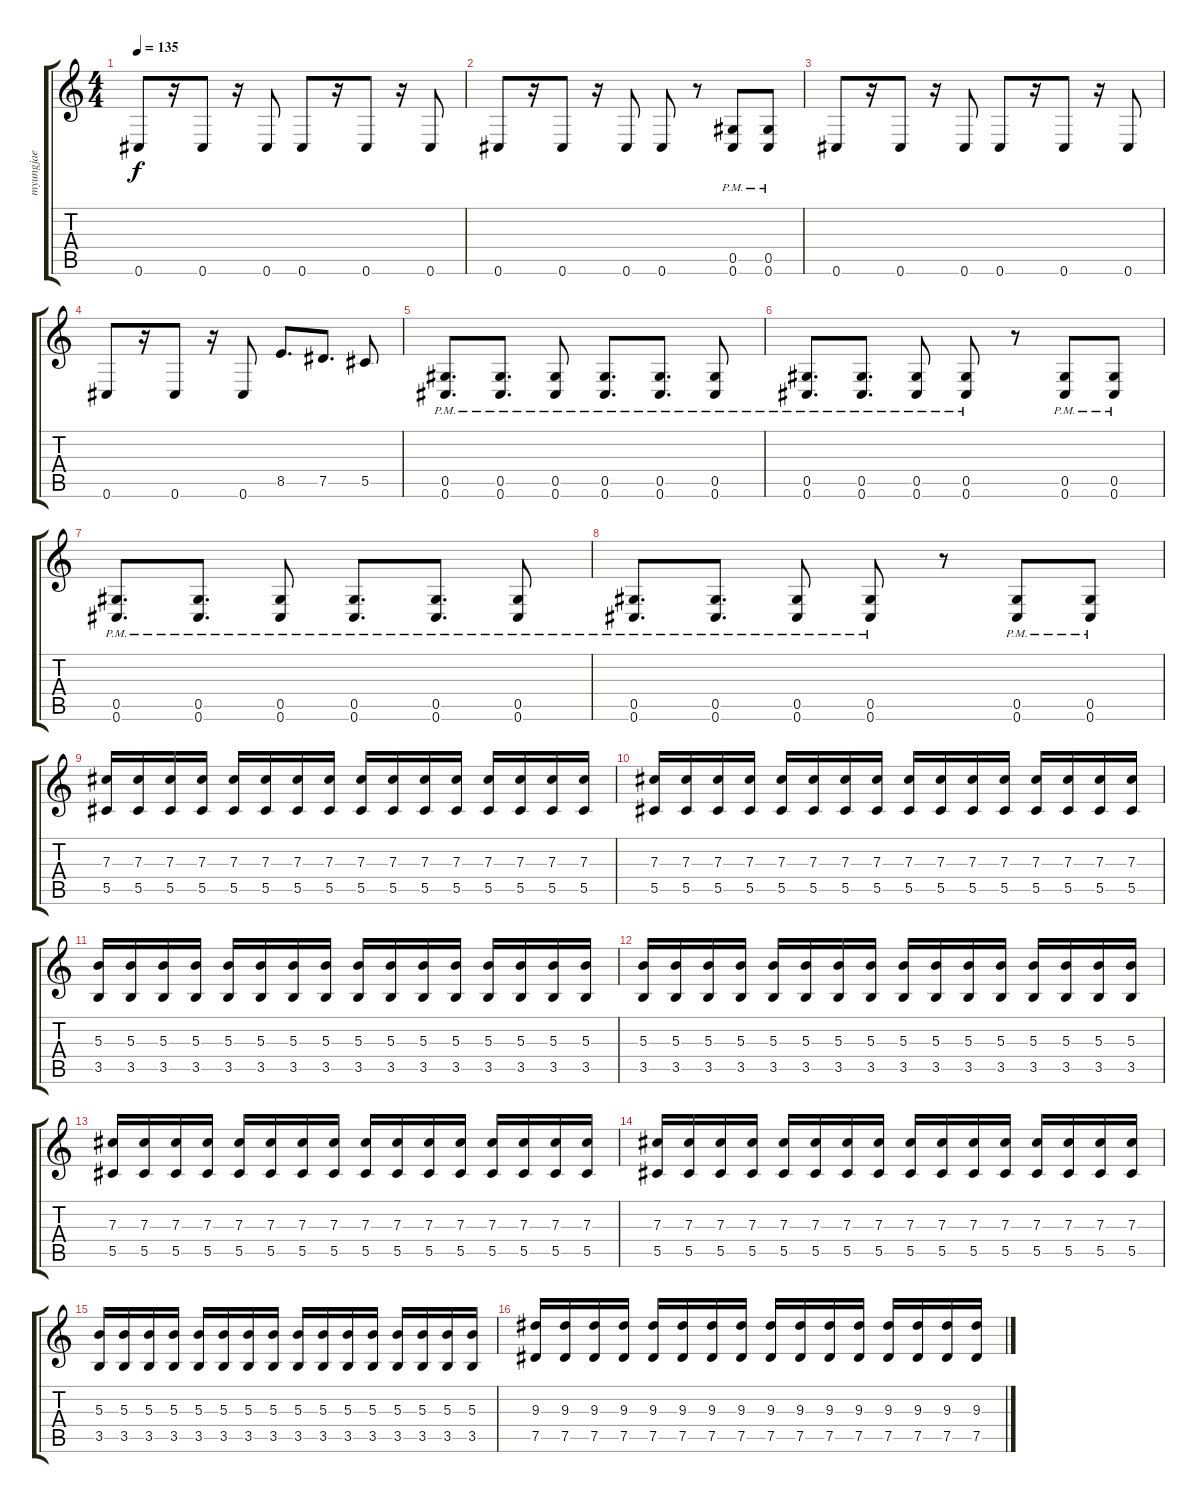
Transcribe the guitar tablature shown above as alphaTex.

\track ("myungjae" "myungjae") {instrument distortionguitar}
\staff {score tabs}
\tuning (Eb4 Bb3 Gb3 Db3 Ab2 Db2) {hide}
\ts (4 4)
\tempo 135
\clef g2
\ks c
0.6.8{dy f} r.16 0.6.8 r.16 0.6.8 0.6.8 r.16 0.6.8 r.16 0.6.8 |
0.6.8 r.16 0.6.8 r.16 0.6.8 0.6.8 r.8 (0.5{pm} 0.6{pm}).8 (0.5{pm} 0.6{pm}).8 |
0.6.8 r.16 0.6.8 r.16 0.6.8 0.6.8 r.16 0.6.8 r.16 0.6.8 |
0.6.8 r.16 0.6.8 r.16 0.6.8 8.5.8{d} 7.5.8{d} 5.5.8 |
(0.5{pm} 0.6{pm}).8{d} (0.5{pm} 0.6{pm}).8{d} (0.5{pm} 0.6{pm}).8 (0.5{pm} 0.6{pm}).8{d} (0.5{pm} 0.6{pm}).8{d} (0.5{pm} 0.6{pm}).8 |
(0.5{pm} 0.6{pm}).8{d} (0.5{pm} 0.6{pm}).8{d} (0.5{pm} 0.6{pm}).8 (0.5{pm} 0.6{pm}).8 r.8 (0.5{pm} 0.6{pm}).8 (0.5{pm} 0.6{pm}).8 |
(0.5{pm} 0.6{pm}).8{d} (0.5{pm} 0.6{pm}).8{d} (0.5{pm} 0.6{pm}).8 (0.5{pm} 0.6{pm}).8{d} (0.5{pm} 0.6{pm}).8{d} (0.5{pm} 0.6{pm}).8 |
(0.5{pm} 0.6{pm}).8{d} (0.5{pm} 0.6{pm}).8{d} (0.5{pm} 0.6{pm}).8 (0.5{pm} 0.6{pm}).8 r.8 (0.5{pm} 0.6{pm}).8 (0.5{pm} 0.6{pm}).8 |
(7.3 5.5).16 (7.3 5.5).16 (7.3 5.5).16 (7.3 5.5).16 (7.3 5.5).16 (7.3 5.5).16 (7.3 5.5).16 (7.3 5.5).16 (7.3 5.5).16 (7.3 5.5).16 (7.3 5.5).16 (7.3 5.5).16 (7.3 5.5).16 (7.3 5.5).16 (7.3 5.5).16 (7.3 5.5).16 |
(7.3 5.5).16 (7.3 5.5).16 (7.3 5.5).16 (7.3 5.5).16 (7.3 5.5).16 (7.3 5.5).16 (7.3 5.5).16 (7.3 5.5).16 (7.3 5.5).16 (7.3 5.5).16 (7.3 5.5).16 (7.3 5.5).16 (7.3 5.5).16 (7.3 5.5).16 (7.3 5.5).16 (7.3 5.5).16 |
(5.3 3.5).16 (5.3 3.5).16 (5.3 3.5).16 (5.3 3.5).16 (5.3 3.5).16 (5.3 3.5).16 (5.3 3.5).16 (5.3 3.5).16 (5.3 3.5).16 (5.3 3.5).16 (5.3 3.5).16 (5.3 3.5).16 (5.3 3.5).16 (5.3 3.5).16 (5.3 3.5).16 (5.3 3.5).16 |
(5.3 3.5).16 (5.3 3.5).16 (5.3 3.5).16 (5.3 3.5).16 (5.3 3.5).16 (5.3 3.5).16 (5.3 3.5).16 (5.3 3.5).16 (5.3 3.5).16 (5.3 3.5).16 (5.3 3.5).16 (5.3 3.5).16 (5.3 3.5).16 (5.3 3.5).16 (5.3 3.5).16 (5.3 3.5).16 |
(7.3 5.5).16 (7.3 5.5).16 (7.3 5.5).16 (7.3 5.5).16 (7.3 5.5).16 (7.3 5.5).16 (7.3 5.5).16 (7.3 5.5).16 (7.3 5.5).16 (7.3 5.5).16 (7.3 5.5).16 (7.3 5.5).16 (7.3 5.5).16 (7.3 5.5).16 (7.3 5.5).16 (7.3 5.5).16 |
(7.3 5.5).16 (7.3 5.5).16 (7.3 5.5).16 (7.3 5.5).16 (7.3 5.5).16 (7.3 5.5).16 (7.3 5.5).16 (7.3 5.5).16 (7.3 5.5).16 (7.3 5.5).16 (7.3 5.5).16 (7.3 5.5).16 (7.3 5.5).16 (7.3 5.5).16 (7.3 5.5).16 (7.3 5.5).16 |
(5.3 3.5).16 (5.3 3.5).16 (5.3 3.5).16 (5.3 3.5).16 (5.3 3.5).16 (5.3 3.5).16 (5.3 3.5).16 (5.3 3.5).16 (5.3 3.5).16 (5.3 3.5).16 (5.3 3.5).16 (5.3 3.5).16 (5.3 3.5).16 (5.3 3.5).16 (5.3 3.5).16 (5.3 3.5).16 |
(9.3 7.5).16 (9.3 7.5).16 (9.3 7.5).16 (9.3 7.5).16 (9.3 7.5).16 (9.3 7.5).16 (9.3 7.5).16 (9.3 7.5).16 (9.3 7.5).16 (9.3 7.5).16 (9.3 7.5).16 (9.3 7.5).16 (9.3 7.5).16 (9.3 7.5).16 (9.3 7.5).16 (9.3 7.5).16
